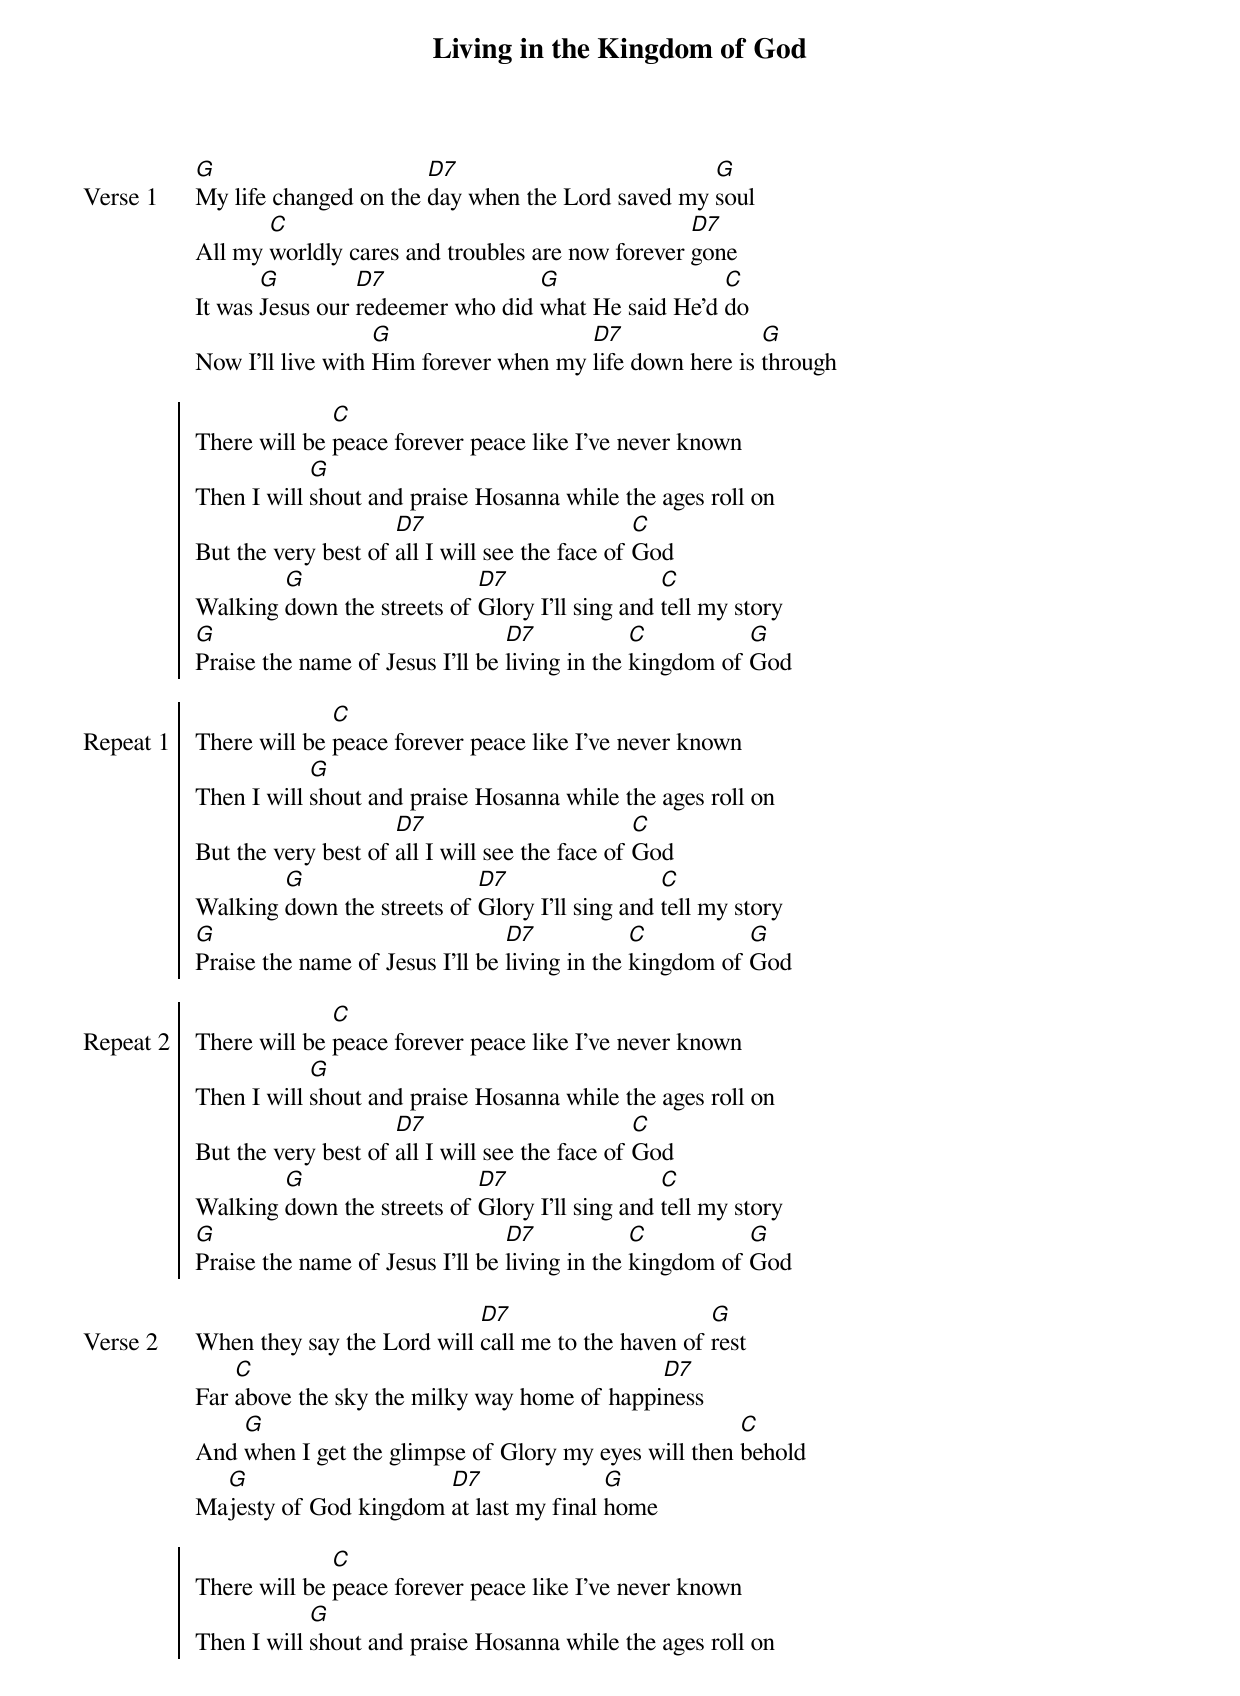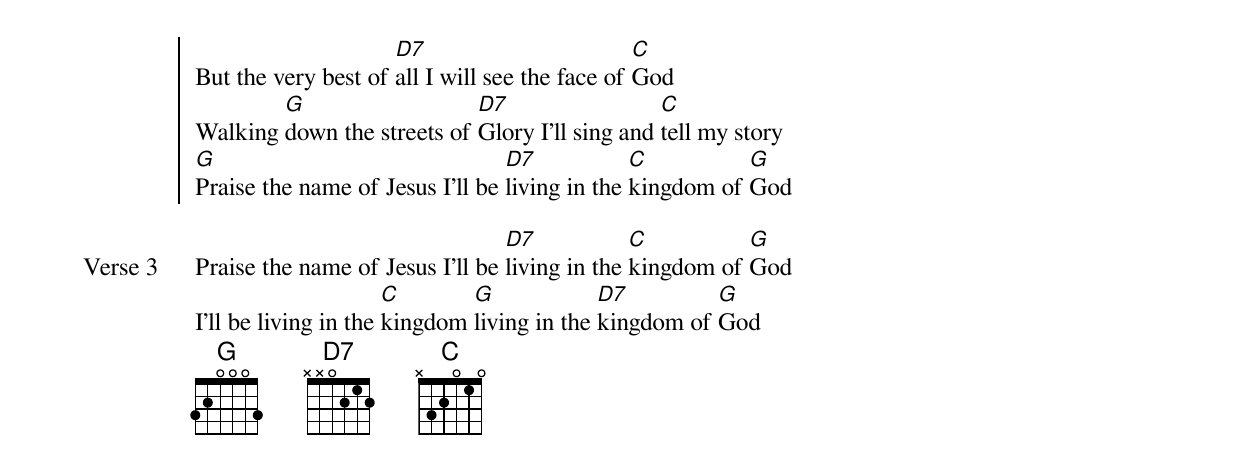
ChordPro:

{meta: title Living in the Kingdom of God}
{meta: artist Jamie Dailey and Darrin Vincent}
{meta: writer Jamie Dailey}

{start_of_verse: Verse 1}
[G]My life changed on the [D7]day when the Lord saved my [G]soul
All my [C]worldly cares and troubles are now forever [D7]gone
It was [G]Jesus our [D7]redeemer who did [G]what He said He'd [C]do
Now I'll live with [G]Him forever when my [D7]life down here is [G]through
{end_of_verse}

{start_of_chorus}
There will be [C]peace forever peace like I've never known
Then I will [G]shout and praise Hosanna while the ages roll on
But the very best of [D7]all I will see the face of [C]God
Walking [G]down the streets of [D7]Glory I'll sing and [C]tell my story
[G]Praise the name of Jesus I'll be [D7]living in the [C]kingdom of [G]God
{end_of_chorus}

{start_of_chorus: Repeat 1}
There will be [C]peace forever peace like I've never known
Then I will [G]shout and praise Hosanna while the ages roll on
But the very best of [D7]all I will see the face of [C]God
Walking [G]down the streets of [D7]Glory I'll sing and [C]tell my story
[G]Praise the name of Jesus I'll be [D7]living in the [C]kingdom of [G]God
{end_of_chorus}

{start_of_chorus: Repeat 2}
There will be [C]peace forever peace like I've never known
Then I will [G]shout and praise Hosanna while the ages roll on
But the very best of [D7]all I will see the face of [C]God
Walking [G]down the streets of [D7]Glory I'll sing and [C]tell my story
[G]Praise the name of Jesus I'll be [D7]living in the [C]kingdom of [G]God
{end_of_chorus}

{start_of_verse: Verse 2}
When they say the Lord will [D7]call me to the haven of [G]rest
Far [C]above the sky the milky way home of happi[D7]ness
And [G]when I get the glimpse of Glory my eyes will then [C]behold
Ma[G]jesty of God kingdom [D7]at last my final [G]home
{end_of_verse}

{start_of_chorus}
There will be [C]peace forever peace like I've never known
Then I will [G]shout and praise Hosanna while the ages roll on
But the very best of [D7]all I will see the face of [C]God
Walking [G]down the streets of [D7]Glory I'll sing and [C]tell my story
[G]Praise the name of Jesus I'll be [D7]living in the [C]kingdom of [G]God
{end_of_chorus}

{start_of_verse: Verse 3}
Praise the name of Jesus I'll be [D7]living in the [C]kingdom of [G]God
I’ll be living in the [C]kingdom [G]living in the [D7]kingdom of [G]God
{end_of_verse}
